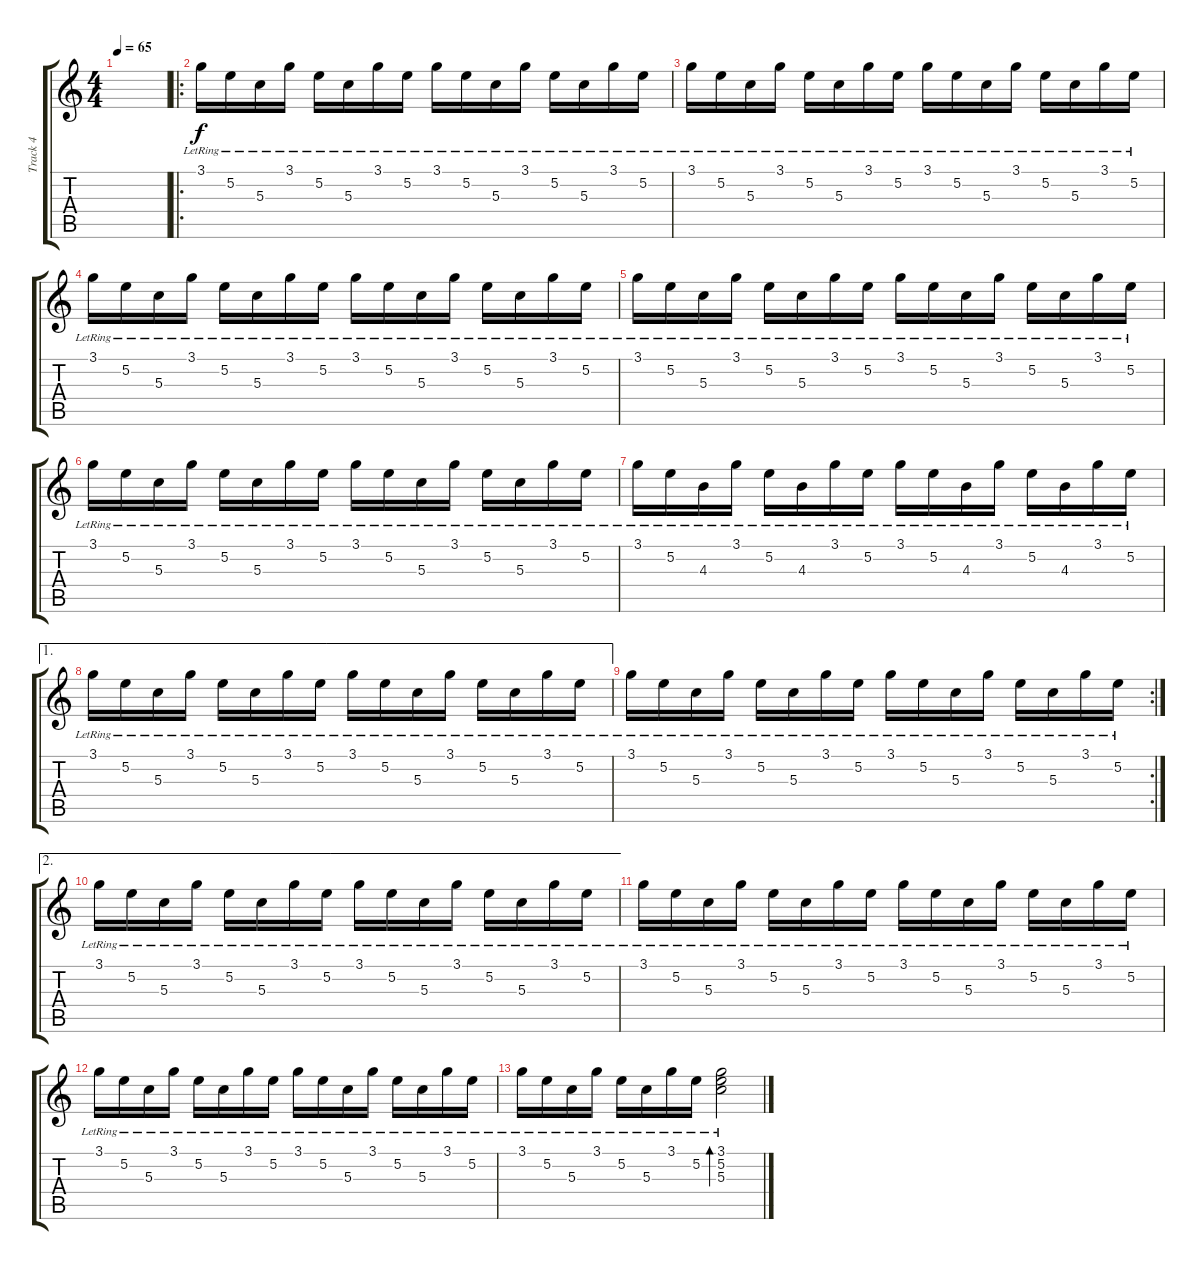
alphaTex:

\track ("Track 4" "Track 4") {instrument acousticguitarnylon}
\staff {score tabs}
\tuning (E4 B3 G3 D3 A2 E2) {hide}
\ts (4 4)
\tempo 65
\clef g2
\ks c
|
\ro
3.1{lr}.16 5.2{lr}.16 5.3{lr}.16 3.1{lr}.16 5.2{lr}.16 5.3{lr}.16 3.1{lr}.16 5.2{lr}.16 3.1{lr}.16 5.2{lr}.16 5.3{lr}.16 3.1{lr}.16 5.2{lr}.16 5.3{lr}.16 3.1{lr}.16 5.2{lr}.16 |
3.1{lr}.16 5.2{lr}.16 5.3{lr}.16 3.1{lr}.16 5.2{lr}.16 5.3{lr}.16 3.1{lr}.16 5.2{lr}.16 3.1{lr}.16 5.2{lr}.16 5.3{lr}.16 3.1{lr}.16 5.2{lr}.16 5.3{lr}.16 3.1{lr}.16 5.2{lr}.16 |
3.1{lr}.16 5.2{lr}.16 5.3{lr}.16 3.1{lr}.16 5.2{lr}.16 5.3{lr}.16 3.1{lr}.16 5.2{lr}.16 3.1{lr}.16 5.2{lr}.16 5.3{lr}.16 3.1{lr}.16 5.2{lr}.16 5.3{lr}.16 3.1{lr}.16 5.2{lr}.16 |
3.1{lr}.16 5.2{lr}.16 5.3{lr}.16 3.1{lr}.16 5.2{lr}.16 5.3{lr}.16 3.1{lr}.16 5.2{lr}.16 3.1{lr}.16 5.2{lr}.16 5.3{lr}.16 3.1{lr}.16 5.2{lr}.16 5.3{lr}.16 3.1{lr}.16 5.2{lr}.16 |
3.1{lr}.16 5.2{lr}.16 5.3{lr}.16 3.1{lr}.16 5.2{lr}.16 5.3{lr}.16 3.1{lr}.16 5.2{lr}.16 3.1{lr}.16 5.2{lr}.16 5.3{lr}.16 3.1{lr}.16 5.2{lr}.16 5.3{lr}.16 3.1{lr}.16 5.2{lr}.16 |
3.1{lr}.16 5.2{lr}.16 4.3{lr}.16 3.1{lr}.16 5.2{lr}.16 4.3{lr}.16 3.1{lr}.16 5.2{lr}.16 3.1{lr}.16 5.2{lr}.16 4.3{lr}.16 3.1{lr}.16 5.2{lr}.16 4.3{lr}.16 3.1{lr}.16 5.2{lr}.16 |
\ae 1
3.1{lr}.16 5.2{lr}.16 5.3{lr}.16 3.1{lr}.16 5.2{lr}.16 5.3{lr}.16 3.1{lr}.16 5.2{lr}.16 3.1{lr}.16 5.2{lr}.16 5.3{lr}.16 3.1{lr}.16 5.2{lr}.16 5.3{lr}.16 3.1{lr}.16 5.2{lr}.16 |
\rc 2
3.1{lr}.16 5.2{lr}.16 5.3{lr}.16 3.1{lr}.16 5.2{lr}.16 5.3{lr}.16 3.1{lr}.16 5.2{lr}.16 3.1{lr}.16 5.2{lr}.16 5.3{lr}.16 3.1{lr}.16 5.2{lr}.16 5.3{lr}.16 3.1{lr}.16 5.2{lr}.16 |
\ae 2
3.1{lr}.16 5.2{lr}.16 5.3{lr}.16 3.1{lr}.16 5.2{lr}.16 5.3{lr}.16 3.1{lr}.16 5.2{lr}.16 3.1{lr}.16 5.2{lr}.16 5.3{lr}.16 3.1{lr}.16 5.2{lr}.16 5.3{lr}.16 3.1{lr}.16 5.2{lr}.16 |
3.1{lr}.16 5.2{lr}.16 5.3{lr}.16 3.1{lr}.16 5.2{lr}.16 5.3{lr}.16 3.1{lr}.16 5.2{lr}.16 3.1{lr}.16 5.2{lr}.16 5.3{lr}.16 3.1{lr}.16 5.2{lr}.16 5.3{lr}.16 3.1{lr}.16 5.2{lr}.16 |
3.1{lr}.16 5.2{lr}.16 5.3{lr}.16 3.1{lr}.16 5.2{lr}.16 5.3{lr}.16 3.1{lr}.16 5.2{lr}.16 3.1{lr}.16 5.2{lr}.16 5.3{lr}.16 3.1{lr}.16 5.2{lr}.16 5.3{lr}.16 3.1{lr}.16 5.2{lr}.16 |
3.1{lr}.16 5.2{lr}.16 5.3{lr}.16 3.1{lr}.16 5.2{lr}.16 5.3{lr}.16 3.1{lr}.16 5.2{lr}.16 (3.1{lr} 5.2{lr} 5.3{lr}).2{bd 120}
